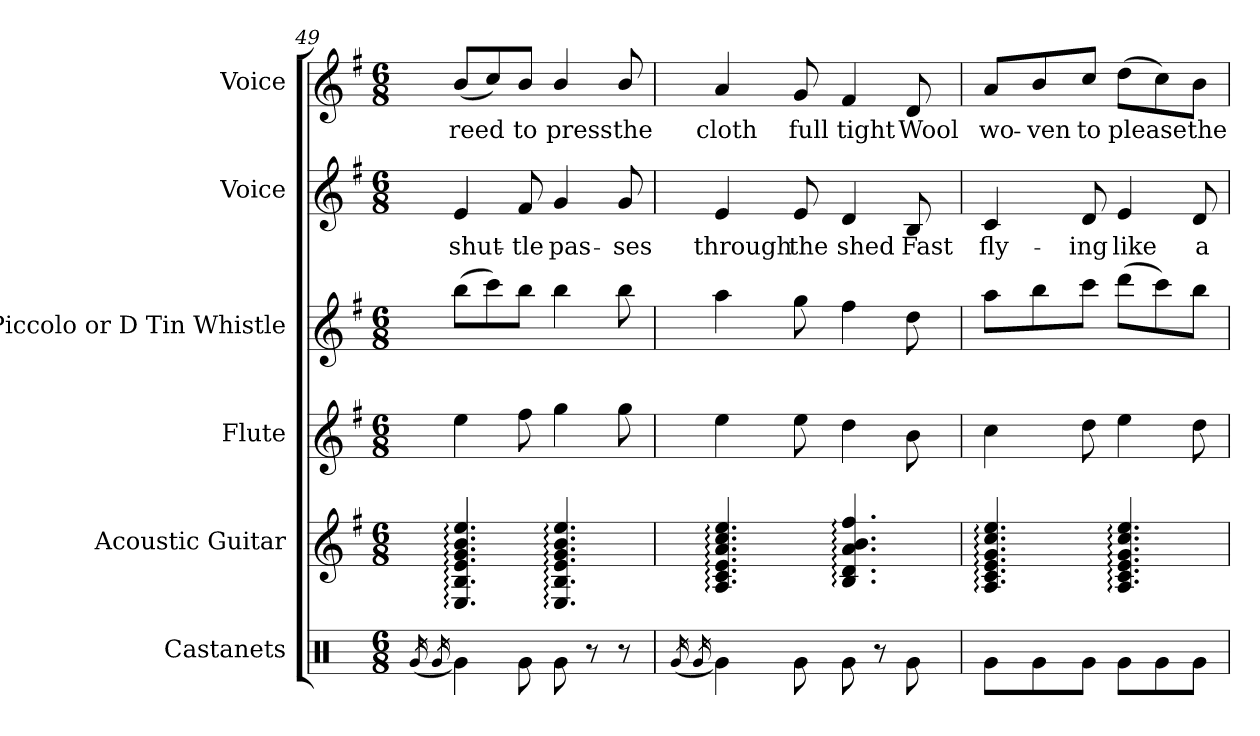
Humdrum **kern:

**kern	**kern	**kern	**kern	**kern	**text	**kern	**text
*part6	*part5	*part4	*part3	*part2	*part2	*part1	*part1
*staff6	*staff5	*staff4	*staff3	*staff2	*staff2	*staff1	*staff1
*I"Castanets	*I"Acoustic Guitar	*I"Flute	*I"Piccolo or   D Tin Whistle	*I"Voice	*	*I"Voice	*
*I'Cast.	*I'A. Gtr.	*I'Fl.	*I'Picc.	*I'Voice	*	*I'Voice	*
!!LO:LB:g=z
*clefX	*clefG2	*clefG2	*clefG2	*clefG2	*	*clefG2	*
*	*ITrd7c12	*	*ITrd-7c-12	*	*	*	*
*k[]	*k[f#]	*k[f#]	*k[f#]	*k[f#]	*	*k[f#]	*
*C:	*G:	*G:	*G:	*G:	*	*G:	*
*M6/8	*M6/8	*M6/8	*M6/8	*M6/8	*	*M6/8	*
=49	=49	=49	=49	=49	=49	=49	=49
(16qRgi/	.	.	.	.	.	.	.
16qRgi/	.	.	.	.	.	.	.
!	!	!	!	!	!LO:LY:b:color=#000000	!	!
!	!	!	!	!	!	!	!LO:LY:b:color=#000000
4Rgi\)	4.EEi/: 4.BBi: 4.Ei: 4.Gi: 4.Bi: 4.ei:	4eei\	(8bbbi\L	4ei/	shut-	(8bi/L	reed
.	.	.	8cccci\)	.	.	8cci/)	.
!	!	!	!	!	!LO:LY:b:color=#000000	!	!
!	!	!	!	!	!	!	!LO:LY:b:color=#000000
8Rgi\	.	8ff#i\	8bbbi\J	8f#i/	-tle	8bi/J	to
!	!	!	!	!	!LO:LY:b:color=#000000	!	!
!	!	!	!	!	!	!	!LO:LY:b:color=#000000
8Rgi\	4.EEi/: 4.BBi: 4.Ei: 4.Gi: 4.Bi: 4.ei:	4ggi\	4bbbi\	4gi/	pas-	4bi/	press
8r	.	.	.	.	.	.	.
!	!	!	!	!	!LO:LY:b:color=#000000	!	!
!	!	!	!	!	!	!	!LO:LY:b:color=#000000
8r	.	8ggi\	8bbbi\	8gi/	-ses	8bi/	the
=50	=50	=50	=50	=50	=50	=50	=50
(16qRgi/	.	.	.	.	.	.	.
16qRgi/	.	.	.	.	.	.	.
!	!	!	!	!	!LO:LY:b:color=#000000	!	!
!	!	!	!	!	!	!	!LO:LY:b:color=#000000
4Rgi\)	4.AAi/: 4.Ci: 4.Ei: 4.Ai: 4.ci: 4.ei:	4eei\	4aaai\	4ei/	through	4ai/	cloth
!	!	!	!	!	!LO:LY:b:color=#000000	!	!
!	!	!	!	!	!	!	!LO:LY:b:color=#000000
8Rgi\	.	8eei\	8gggi\	8ei/	the	8gi/	full
!	!	!	!	!	!LO:LY:b:color=#000000	!	!
!	!	!	!	!	!	!	!LO:LY:b:color=#000000
8Rgi\	4.BBi/: 4.Di: 4.Ai: 4.Bi: 4.f#i:	4ddi\	4fff#i\	4di/	shed	4f#i/	tight
8r	.	.	.	.	.	.	.
!	!	!	!	!	!LO:LY:b:color=#000000	!	!
!	!	!	!	!	!	!	!LO:LY:b:color=#000000
8Rgi\	.	8bi\	8dddi\	8Bi/	Fast	8di/	Wool
=51	=51	=51	=51	=51	=51	=51	=51
!	!	!	!	!	!LO:LY:b:color=#000000	!	!
!	!	!	!	!	!	!	!LO:LY:b:color=#000000
8Rgi\L	4.AAi/: 4.Ci: 4.Ei: 4.Gi: 4.ci: 4.ei:	4cci\	8aaai\L	4ci/	fly-	8ai/L	wo-
!	!	!	!	!	!	!	!LO:LY:b:color=#000000
8Rgi\	.	.	8bbbi\	.	.	8bi/	-ven
!	!	!	!	!	!LO:LY:b:color=#000000	!	!
!	!	!	!	!	!	!	!LO:LY:b:color=#000000
8Rgi\J	.	8ddi\	8cccci\J	8di/	-ing	8cci/J	to
!	!	!	!	!	!LO:LY:b:color=#000000	!	!
!	!	!	!	!	!	!	!LO:LY:b:color=#000000
8Rgi\L	4.AAi/: 4.Ci: 4.Ei: 4.Gi: 4.ci: 4.ei:	4eei\	(8ddddi\L	4ei/	like	(8ddi\L	please
8Rgi\	.	.	8cccci\)	.	.	8cci\)	.
!	!	!	!	!	!LO:LY:b:color=#000000	!	!
!	!	!	!	!	!	!	!LO:LY:b:color=#000000
8Rgi\J	.	8ddi\	8bbbi\J	8di/	a	8bi\J	the
=	=	=	=	=	=	=	=
*-	*-	*-	*-	*-	*-	*-	*-
